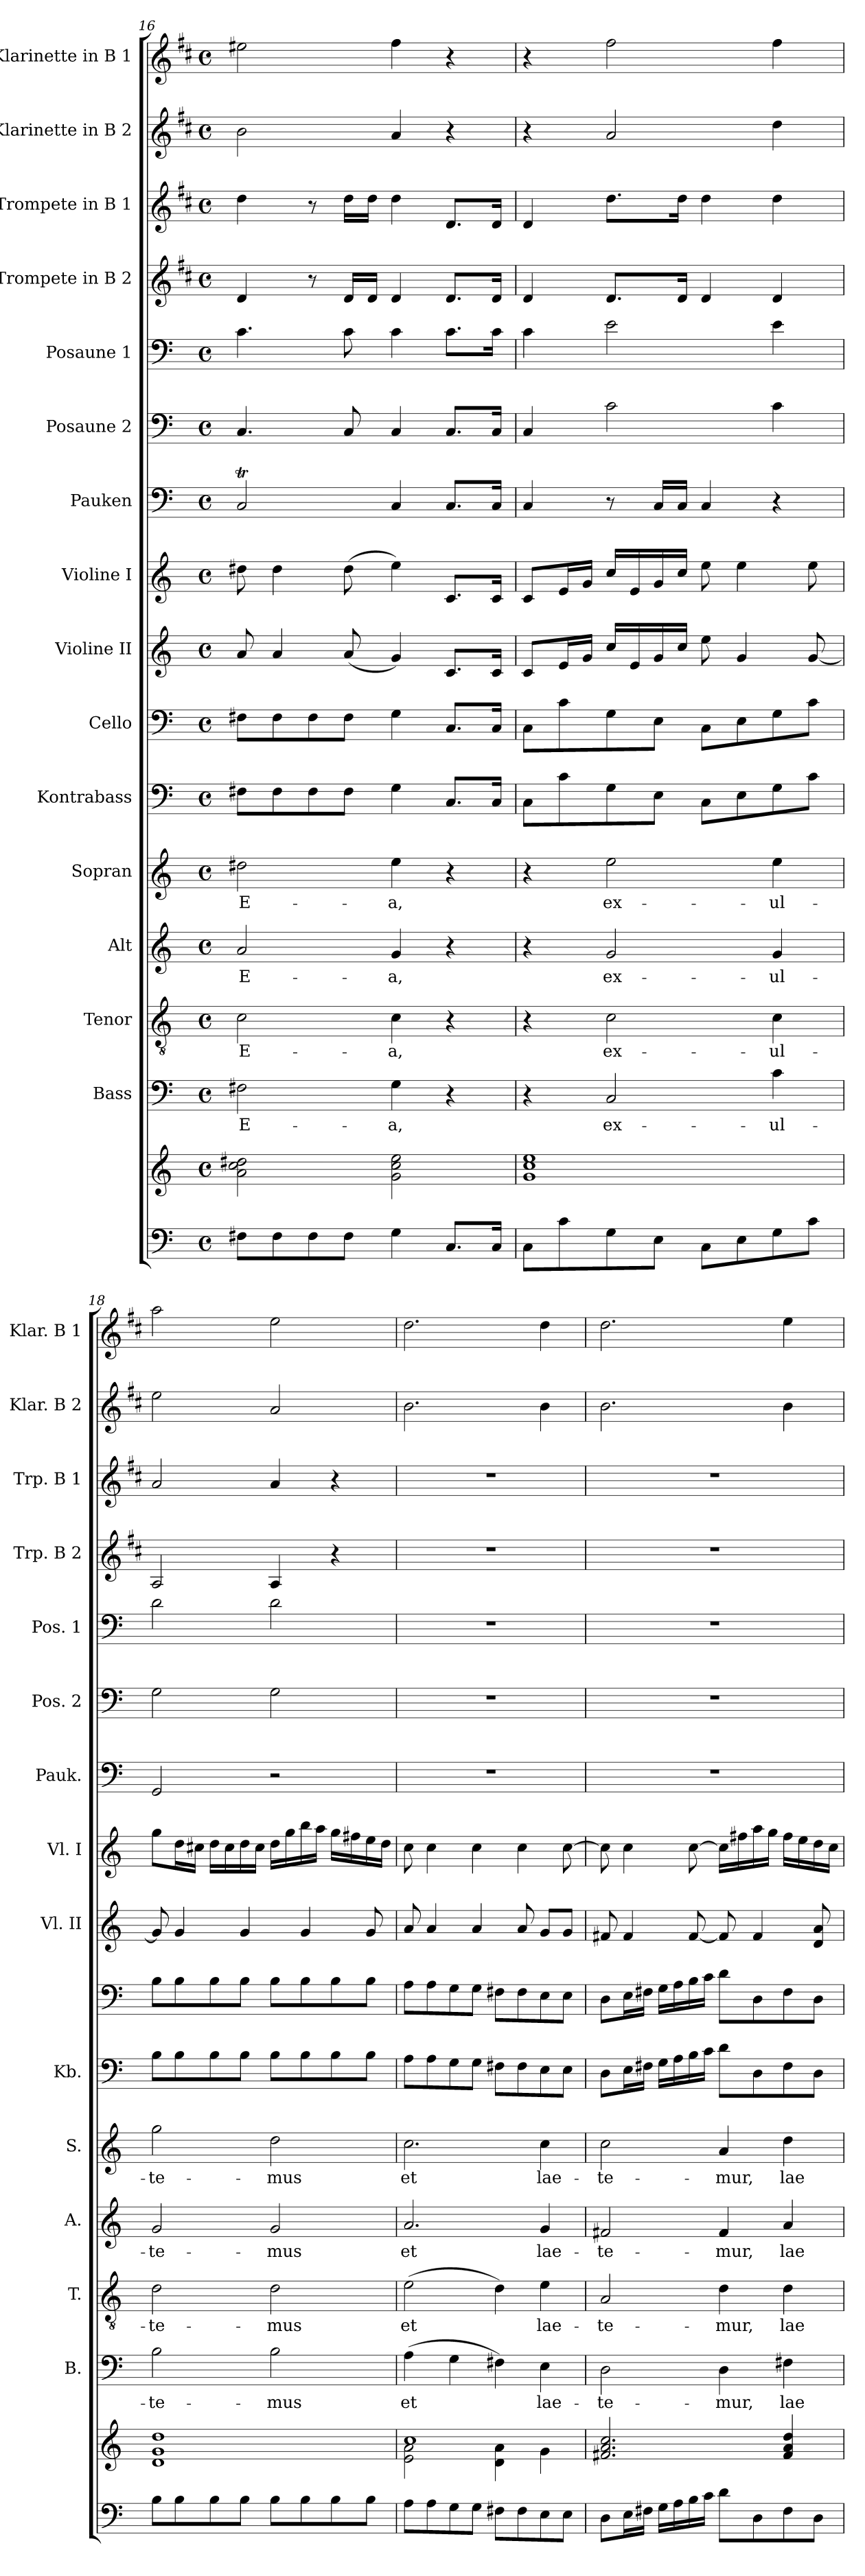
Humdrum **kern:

**kern	**kern	**kern	**text	**kern	**text	**kern	**text	**kern	**text	**kern	**kern	**kern	**kern	**kern	**kern	**kern	**kern	**kern	**kern	**kern
*part16	*part16	*part15	*part15	*part14	*part14	*part13	*part13	*part12	*part12	*part11	*part10	*part9	*part8	*part7	*part6	*part5	*part4	*part3	*part2	*part1
*staff17	*staff16	*staff15	*staff15	*staff14	*staff14	*staff13	*staff13	*staff12	*staff12	*staff11	*staff10	*staff9	*staff8	*staff7	*staff6	*staff5	*staff4	*staff3	*staff2	*staff1
*	*	*I"Bass	*	*I"Tenor	*	*I"Alt	*	*I"Sopran	*	*I"Kontrabass	*I"Cello	*I"Violine II	*I"Violine I	*I"Pauken	*I"Posaune 2	*I"Posaune 1	*I"Trompete in B 2	*I"Trompete in B 1	*I"Klarinette in B 2	*I"Klarinette in B 1
*	*	*I'B.	*	*I'T.	*	*I'A.	*	*I'S.	*	*I'Kb.	*	*I'Vl. II	*I'Vl. I	*I'Pauk.	*I'Pos. 2	*I'Pos. 1	*I'Trp. B 2	*I'Trp. B 1	*I'Klar. B 2	*I'Klar. B 1
*clefF4	*clefG2	*clefF4	*	*clefGv2	*	*clefG2	*	*clefG2	*	*clefF4	*clefF4	*clefG2	*clefG2	*clefF4	*clefF4	*clefF4	*clefG2	*clefG2	*clefG2	*clefG2
*	*	*	*	*	*	*	*	*	*	*ITrd7c12	*	*	*	*	*	*	*ITrd1c2	*ITrd1c2	*ITrd1c2	*ITrd1c2
*k[]	*k[]	*k[]	*	*k[]	*	*k[]	*	*k[]	*	*k[]	*k[]	*k[]	*k[]	*k[]	*k[]	*k[]	*k[]	*k[]	*k[]	*k[]
*C:	*C:	*C:	*	*C:	*	*C:	*	*C:	*	*C:	*C:	*C:	*C:	*C:	*C:	*C:	*C:	*C:	*C:	*C:
*M4/4	*M4/4	*M4/4	*	*M4/4	*	*M4/4	*	*M4/4	*	*M4/4	*M4/4	*M4/4	*M4/4	*M4/4	*M4/4	*M4/4	*M4/4	*M4/4	*M4/4	*M4/4
*met(c)	*met(c)	*met(c)	*	*met(c)	*	*met(c)	*	*met(c)	*	*met(c)	*met(c)	*met(c)	*met(c)	*met(c)	*met(c)	*met(c)	*met(c)	*met(c)	*met(c)	*met(c)
=16	=16	=16	=16	=16	=16	=16	=16	=16	=16	=16	=16	=16	=16	=16	=16	=16	=16	=16	=16	=16
!	!	!	!LO:LY:b	!	!LO:LY:b	!	!LO:LY:b	!	!LO:LY:b	!	!	!	!	!	!	!	!	!	!	!
8F#X\L	2a\ 2cc\ 2dd#X\	2F#X\	E-	2c\	E-	2a/	E-	2dd#X\	E-	8FF#X\L	8F#X\L	8a/	8dd#X\	2CT/	4.C/	4.c\	4c/	4cc\	2a\	2dd#X\
8F#\	.	.	.	.	.	.	.	.	.	8FF#\	8F#\	4a/	4dd#\	.	.	.	.	.	.	.
8F#\	.	.	.	.	.	.	.	.	.	8FF#\	8F#\	.	.	.	.	.	8r	8r	.	.
8F#\J	.	.	.	.	.	.	.	.	.	8FF#\J	8F#\J	(<8a/	(>8dd#\	.	8C/	8c\	16c/LL	16cc\LL	.	.
.	.	.	.	.	.	.	.	.	.	.	.	.	.	.	.	.	16c/JJ	16cc\JJ	.	.
!	!	!	!LO:LY:b	!	!LO:LY:b	!	!LO:LY:b	!	!LO:LY:b	!	!	!	!	!	!	!	!	!	!	!
4G\	2g\ 2cc\ 2ee\	4G\	-a,	4c\	-a,	4g/	-a,	4ee\	-a,	4GG\	4G\	4g/)	4ee\)	4C/	4C/	4c\	4c/	4cc\	4g/	4ee\
8.C/L	.	4r	.	4r	.	4r	.	4r	.	8.CC/L	8.C/L	8.c/L	8.c/L	8.C/L	8.C/L	8.c\L	8.c/L	8.c/L	4r	4r
16C/Jk	.	.	.	.	.	.	.	.	.	16CC/Jk	16C/Jk	16c/Jk	16c/Jk	16C/Jk	16C/Jk	16c\Jk	16c/Jk	16c/Jk	.	.
=17	=17	=17	=17	=17	=17	=17	=17	=17	=17	=17	=17	=17	=17	=17	=17	=17	=17	=17	=17	=17
8C\L	1g 1cc 1ee	4r	.	4r	.	4r	.	4r	.	8CC\L	8C\L	8c/L	8c/L	4C/	4C/	4c\	4c/	4c/	4r	4r
8c\	.	.	.	.	.	.	.	.	.	8C\	8c\	16e/L	16e/L	.	.	.	.	.	.	.
.	.	.	.	.	.	.	.	.	.	.	.	16g/JJ	16g/JJ	.	.	.	.	.	.	.
!	!	!	!LO:LY:b	!	!LO:LY:b	!	!LO:LY:b	!	!LO:LY:b	!	!	!	!	!	!	!	!	!	!	!
8G\	.	2C/	ex-	2c\	ex-	2g/	ex-	2ee\	ex-	8GG\	8G\	16cc/LL	16cc/LL	8r	2c\	2e\	8.c/L	8.cc\L	2g/	2ee\
.	.	.	.	.	.	.	.	.	.	.	.	16e/	16e/	.	.	.	.	.	.	.
8E\J	.	.	.	.	.	.	.	.	.	8EE\J	8E\J	16g/	16g/	16C/LL	.	.	.	.	.	.
.	.	.	.	.	.	.	.	.	.	.	.	16cc/JJ	16cc/JJ	16C/JJ	.	.	16c/Jk	16cc\Jk	.	.
8C\L	.	.	.	.	.	.	.	.	.	8CC\L	8C\L	8ee\	8ee\	4C/	.	.	4c/	4cc\	.	.
8E\	.	.	.	.	.	.	.	.	.	8EE\	8E\	4g/	4ee\	.	.	.	.	.	.	.
!	!	!	!LO:LY:b	!	!LO:LY:b	!	!LO:LY:b	!	!LO:LY:b	!	!	!	!	!	!	!	!	!	!	!
8G\	.	4c\	-ul-	4c\	-ul-	4g/	-ul-	4ee\	-ul-	8GG\	8G\	.	.	4r	4c\	4e\	4c/	4cc\	4cc\	4ee\
8c\J	.	.	.	.	.	.	.	.	.	8C\J	8c\J	[8g/	8ee\	.	.	.	.	.	.	.
!!LO:PB:g=z
=18	=18	=18	=18	=18	=18	=18	=18	=18	=18	=18	=18	=18	=18	=18	=18	=18	=18	=18	=18	=18
!	!	!	!LO:LY:b	!	!LO:LY:b	!	!LO:LY:b	!	!LO:LY:b	!	!	!	!	!	!	!	!	!	!	!
8B\L	1d 1g 1dd	2B\	-te-	2d\	-te-	2g/	-te-	2gg\	-te-	8BB\L	8B\L	8g/]	8gg\L	2GG/	2G\	2d\	2G/	2g/	2dd\	2gg\
8B\	.	.	.	.	.	.	.	.	.	8BB\	8B\	4g/	16dd\L	.	.	.	.	.	.	.
.	.	.	.	.	.	.	.	.	.	.	.	.	16cc#X\JJ	.	.	.	.	.	.	.
8B\	.	.	.	.	.	.	.	.	.	8BB\	8B\	.	16dd\LL	.	.	.	.	.	.	.
.	.	.	.	.	.	.	.	.	.	.	.	.	16cc#\	.	.	.	.	.	.	.
8B\J	.	.	.	.	.	.	.	.	.	8BB\J	8B\J	4g/	16dd\	.	.	.	.	.	.	.
.	.	.	.	.	.	.	.	.	.	.	.	.	16cc#\JJ	.	.	.	.	.	.	.
!	!	!	!LO:LY:b	!	!LO:LY:b	!	!LO:LY:b	!	!LO:LY:b	!	!	!	!	!	!	!	!	!	!	!
8B\L	.	2B\	-mus	2d\	-mus	2g/	-mus	2dd\	-mus	8BB\L	8B\L	.	16dd\LL	2r	2G\	2d\	4G/	4g/	2g/	2dd\
.	.	.	.	.	.	.	.	.	.	.	.	.	16gg\	.	.	.	.	.	.	.
8B\	.	.	.	.	.	.	.	.	.	8BB\	8B\	4g/	16bb\	.	.	.	.	.	.	.
.	.	.	.	.	.	.	.	.	.	.	.	.	16aa\JJ	.	.	.	.	.	.	.
8B\	.	.	.	.	.	.	.	.	.	8BB\	8B\	.	16gg\LL	.	.	.	4r	4r	.	.
.	.	.	.	.	.	.	.	.	.	.	.	.	16ff#X\	.	.	.	.	.	.	.
8B\J	.	.	.	.	.	.	.	.	.	8BB\J	8B\J	8g/	16ee\	.	.	.	.	.	.	.
.	.	.	.	.	.	.	.	.	.	.	.	.	16dd\JJ	.	.	.	.	.	.	.
=19	=19	=19	=19	=19	=19	=19	=19	=19	=19	=19	=19	=19	=19	=19	=19	=19	=19	=19	=19	=19
*	*^	*	*	*	*	*	*	*	*	*	*	*	*	*	*	*	*	*	*	*
!	!	!	!	!LO:LY:b	!	!LO:LY:b	!	!LO:LY:b	!	!LO:LY:b	!	!	!	!	!	!	!	!	!	!	!
8A\L	1cc	2e\ 2a\	(>4A\	et	(>2e\	et	2.a/	et	2.cc\	et	8AA\L	8A\L	8a/	8cc\	1r	1r	1r	1r	1r	2.a\	2.cc\
8A\	.	.	.	.	.	.	.	.	.	.	8AA\	8A\	4a/	4cc\	.	.	.	.	.	.	.
8G\	.	.	4G\	.	.	.	.	.	.	.	8GG\	8G\	.	.	.	.	.	.	.	.	.
8G\J	.	.	.	.	.	.	.	.	.	.	8GG\J	8G\J	4a/	4cc\	.	.	.	.	.	.	.
8F#X\L	.	4d\ 4a\	4F#X\)	.	4d\)	.	.	.	.	.	8FF#X\L	8F#X\L	.	.	.	.	.	.	.	.	.
8F#\	.	.	.	.	.	.	.	.	.	.	8FF#\	8F#\	8a/	4cc\	.	.	.	.	.	.	.
!	!	!	!	!LO:LY:b	!	!LO:LY:b	!	!LO:LY:b	!	!LO:LY:b	!	!	!	!	!	!	!	!	!	!	!
8E\	.	4g\	4E\	lae-	4e\	lae-	4g/	lae-	4cc\	lae-	8EE\	8E\	8g/L	.	.	.	.	.	.	4a\	4cc\
8E\J	.	.	.	.	.	.	.	.	.	.	8EE\J	8E\J	8g/J	[8cc\	.	.	.	.	.	.	.
*	*v	*v	*	*	*	*	*	*	*	*	*	*	*	*	*	*	*	*	*	*	*
=20	=20	=20	=20	=20	=20	=20	=20	=20	=20	=20	=20	=20	=20	=20	=20	=20	=20	=20	=20	=20
!	!	!	!LO:LY:b	!	!LO:LY:b	!	!LO:LY:b	!	!LO:LY:b	!	!	!	!	!	!	!	!	!	!	!
8D\L	2.f#X/ 2.a/ 2.cc/	2D\	-te-	2A/	-te-	2f#X/	-te-	2cc\	-te-	8DD\L	8D\L	8f#X/	8cc\]	1r	1r	1r	1r	1r	2.a\	2.cc\
16E\L	.	.	.	.	.	.	.	.	.	16EE\L	16E\L	4f#/	4cc\	.	.	.	.	.	.	.
16F#X\JJ	.	.	.	.	.	.	.	.	.	16FF#X\JJ	16F#X\JJ	.	.	.	.	.	.	.	.	.
16G\LL	.	.	.	.	.	.	.	.	.	16GG\LL	16G\LL	.	.	.	.	.	.	.	.	.
16A\	.	.	.	.	.	.	.	.	.	16AA\	16A\	.	.	.	.	.	.	.	.	.
16B\	.	.	.	.	.	.	.	.	.	16BB\	16B\	[8f#/	[8cc\	.	.	.	.	.	.	.
16c\JJ	.	.	.	.	.	.	.	.	.	16C\JJ	16c\JJ	.	.	.	.	.	.	.	.	.
!	!	!	!LO:LY:b	!	!LO:LY:b	!	!LO:LY:b	!	!LO:LY:b	!	!	!	!	!	!	!	!	!	!	!
8d\L	.	4D\	-mur,	4d\	-mur,	4f#/	-mur,	4a/	-mur,	8D\L	8d\L	8f#/]	16cc\LL]	.	.	.	.	.	.	.
.	.	.	.	.	.	.	.	.	.	.	.	.	16ff#X\	.	.	.	.	.	.	.
8D\	.	.	.	.	.	.	.	.	.	8DD\	8D\	4f#/	16aa\	.	.	.	.	.	.	.
.	.	.	.	.	.	.	.	.	.	.	.	.	16gg\JJ	.	.	.	.	.	.	.
!	!	!	!LO:LY:b	!	!LO:LY:b	!	!LO:LY:b	!	!LO:LY:b	!	!	!	!	!	!	!	!	!	!	!
8F#\	4f#/ 4a/ 4dd/	4F#X\	lae-	4d\	lae-	4a/	lae-	4dd\	lae-	8FF#\	8F#\	.	16ff#\LL	.	.	.	.	.	4a\	4dd\
.	.	.	.	.	.	.	.	.	.	.	.	.	16ee\	.	.	.	.	.	.	.
8D\J	.	.	.	.	.	.	.	.	.	8DD\J	8D\J	8d/ 8a/	16dd\	.	.	.	.	.	.	.
.	.	.	.	.	.	.	.	.	.	.	.	.	16cc\JJ	.	.	.	.	.	.	.
=	=	=	=	=	=	=	=	=	=	=	=	=	=	=	=	=	=	=	=	=
*-	*-	*-	*-	*-	*-	*-	*-	*-	*-	*-	*-	*-	*-	*-	*-	*-	*-	*-	*-	*-
